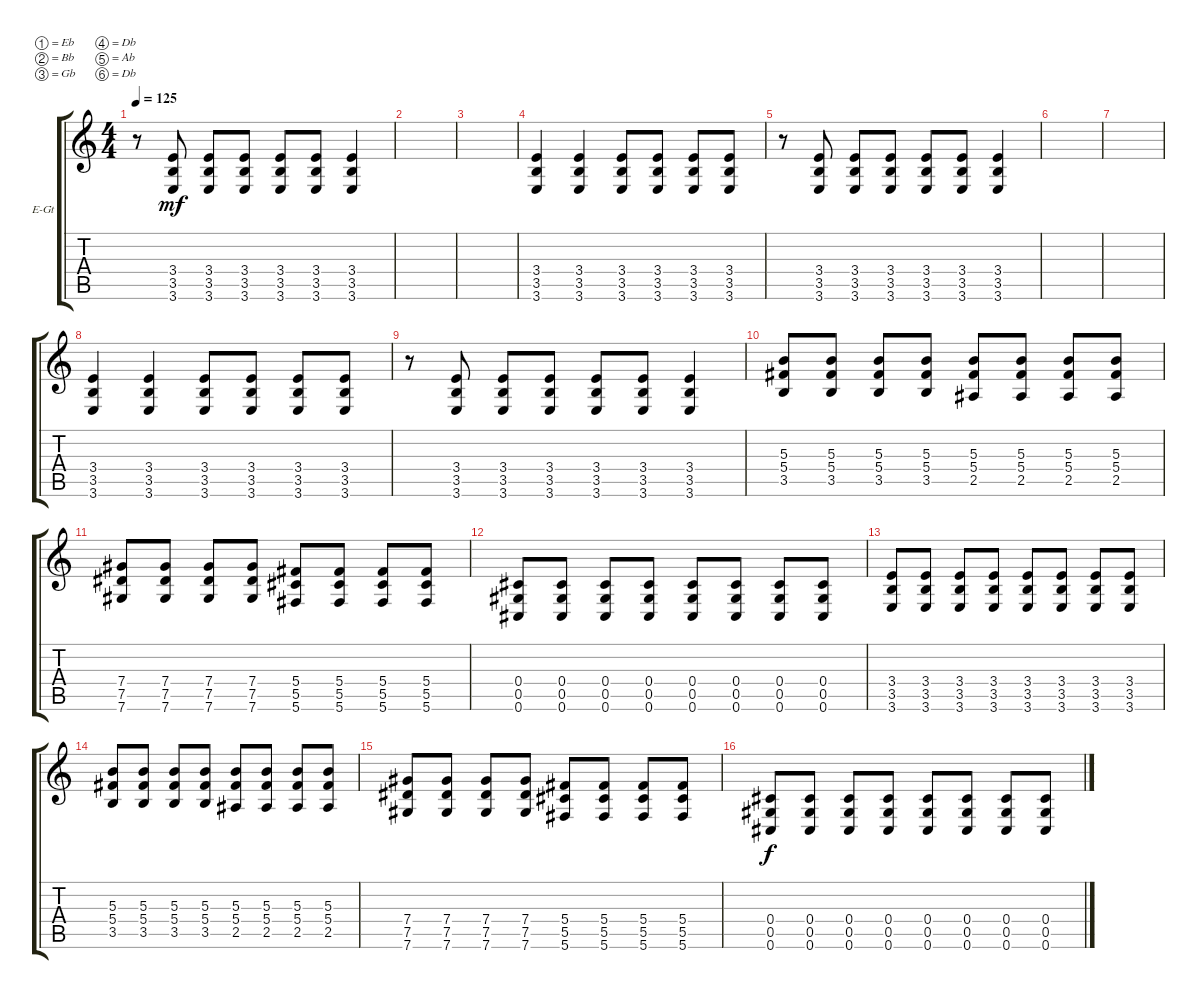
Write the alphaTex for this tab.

\defaultSystemsLayout 4
\bracketExtendMode groupsimilarinstruments
\firstSystemTrackNameOrientation horizontal
\otherSystemsTrackNameOrientation horizontal
\track ("Guitar 1 (Drive)" "E-Gt") {instrument overdrivenguitar}
\staff {score tabs}
\tuning (Eb4 Bb3 Gb3 Db3 Ab2 Db2)
\ts (4 4)
\tempo 125
\clef g2
\ks c
r.8{dy mf} (3.6 3.5 3.4).8 (3.6 3.5 3.4).8 (3.6 3.5 3.4).8 (3.6 3.5 3.4).8 (3.6 3.5 3.4).8 (3.6 3.5 3.4).4 |
|
|
(3.6 3.5 3.4).4 (3.6 3.4 3.5).4 (3.6 3.5 3.4).8 (3.6 3.4 3.5).8 (3.6 3.5 3.4).8 (3.6 3.4 3.5).8 |
r.8 (3.6 3.5 3.4).8 (3.6 3.5 3.4).8 (3.6 3.5 3.4).8 (3.6 3.5 3.4).8 (3.6 3.5 3.4).8 (3.6 3.5 3.4).4 |
|
|
(3.6 3.5 3.4).4 (3.6 3.4 3.5).4 (3.6 3.5 3.4).8 (3.6 3.4 3.5).8 (3.6 3.5 3.4).8 (3.6 3.4 3.5).8 |
r.8 (3.6 3.5 3.4).8 (3.6 3.5 3.4).8 (3.6 3.5 3.4).8 (3.6 3.5 3.4).8 (3.6 3.5 3.4).8 (3.6 3.5 3.4).4 |
(3.5 5.4 5.3).8 (3.5 5.4 5.3).8 (3.5 5.4 5.3).8 (3.5 5.4 5.3).8 (2.5 5.4 5.3).8 (2.5 5.4 5.3).8 (2.5 5.4 5.3).8 (2.5 5.4 5.3).8 |
(7.6 7.5 7.4).8 (7.6 7.5 7.4).8 (7.6 7.5 7.4).8 (7.6 7.5 7.4).8 (5.6 5.5 5.4).8 (5.6 5.5 5.4).8 (5.6 5.5 5.4).8 (5.6 5.5 5.4).8 |
(0.6 0.4 0.5).8 (0.6 0.4 0.5).8 (0.6 0.4 0.5).8 (0.6 0.4 0.5).8 (0.6 0.4 0.5).8 (0.6 0.4 0.5).8 (0.6 0.4 0.5).8 (0.6 0.4 0.5).8 |
(3.6 3.5 3.4).8 (3.6 3.5 3.4).8 (3.6 3.5 3.4).8 (3.6 3.5 3.4).8 (3.6 3.5 3.4).8 (3.6 3.5 3.4).8 (3.6 3.5 3.4).8 (3.6 3.5 3.4).8 |
(3.5 5.4 5.3).8 (3.5 5.4 5.3).8 (3.5 5.4 5.3).8 (3.5 5.4 5.3).8 (2.5 5.4 5.3).8 (2.5 5.4 5.3).8 (2.5 5.4 5.3).8 (2.5 5.4 5.3).8 |
(7.6 7.5 7.4).8 (7.6 7.5 7.4).8 (7.6 7.5 7.4).8 (7.6 7.5 7.4).8 (5.6 5.5 5.4).8 (5.6 5.5 5.4).8 (5.6 5.5 5.4).8 (5.6 5.5 5.4).8 |
(0.6 0.4 0.5).8{dy f} (0.6 0.4 0.5).8 (0.6 0.4 0.5).8 (0.6 0.4 0.5).8 (0.6 0.4 0.5).8 (0.6 0.4 0.5).8 (0.6 0.4 0.5).8 (0.6 0.4 0.5).8
